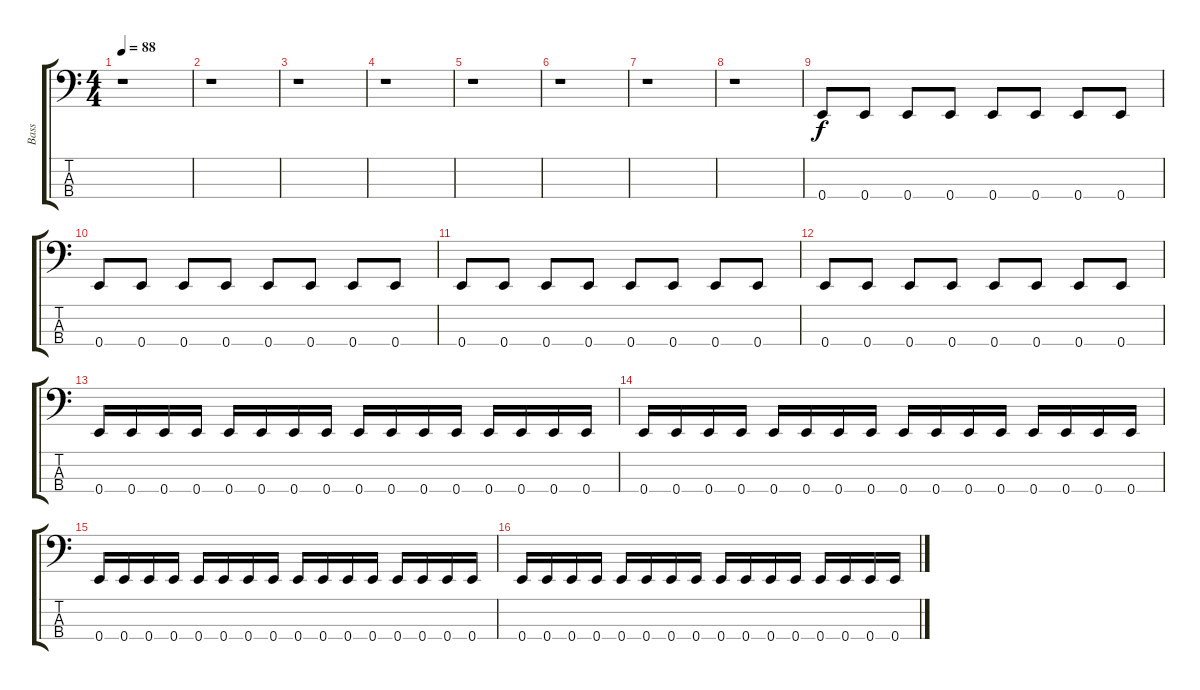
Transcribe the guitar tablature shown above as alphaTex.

\track ("Bass" "Bass") {instrument fretlessbass}
\staff {score tabs}
\tuning (G2 D2 A1 E1) {hide}
\ts (4 4)
\tempo 88
\clef f4
\ks c
r.1{dy f instrument fretlessbass} |
r.1 |
r.1 |
r.1 |
r.1 |
r.1 |
r.1 |
r.1 |
0.4.8 0.4.8 0.4.8 0.4.8 0.4.8 0.4.8 0.4.8 0.4.8 |
0.4.8 0.4.8 0.4.8 0.4.8 0.4.8 0.4.8 0.4.8 0.4.8 |
0.4.8 0.4.8 0.4.8 0.4.8 0.4.8 0.4.8 0.4.8 0.4.8 |
0.4.8 0.4.8 0.4.8 0.4.8 0.4.8 0.4.8 0.4.8 0.4.8 |
0.4.16 0.4.16 0.4.16 0.4.16 0.4.16 0.4.16 0.4.16 0.4.16 0.4.16 0.4.16 0.4.16 0.4.16 0.4.16 0.4.16 0.4.16 0.4.16 |
0.4.16 0.4.16 0.4.16 0.4.16 0.4.16 0.4.16 0.4.16 0.4.16 0.4.16 0.4.16 0.4.16 0.4.16 0.4.16 0.4.16 0.4.16 0.4.16 |
0.4.16 0.4.16 0.4.16 0.4.16 0.4.16 0.4.16 0.4.16 0.4.16 0.4.16 0.4.16 0.4.16 0.4.16 0.4.16 0.4.16 0.4.16 0.4.16 |
0.4.16 0.4.16 0.4.16 0.4.16 0.4.16 0.4.16 0.4.16 0.4.16 0.4.16 0.4.16 0.4.16 0.4.16 0.4.16 0.4.16 0.4.16 0.4.16
